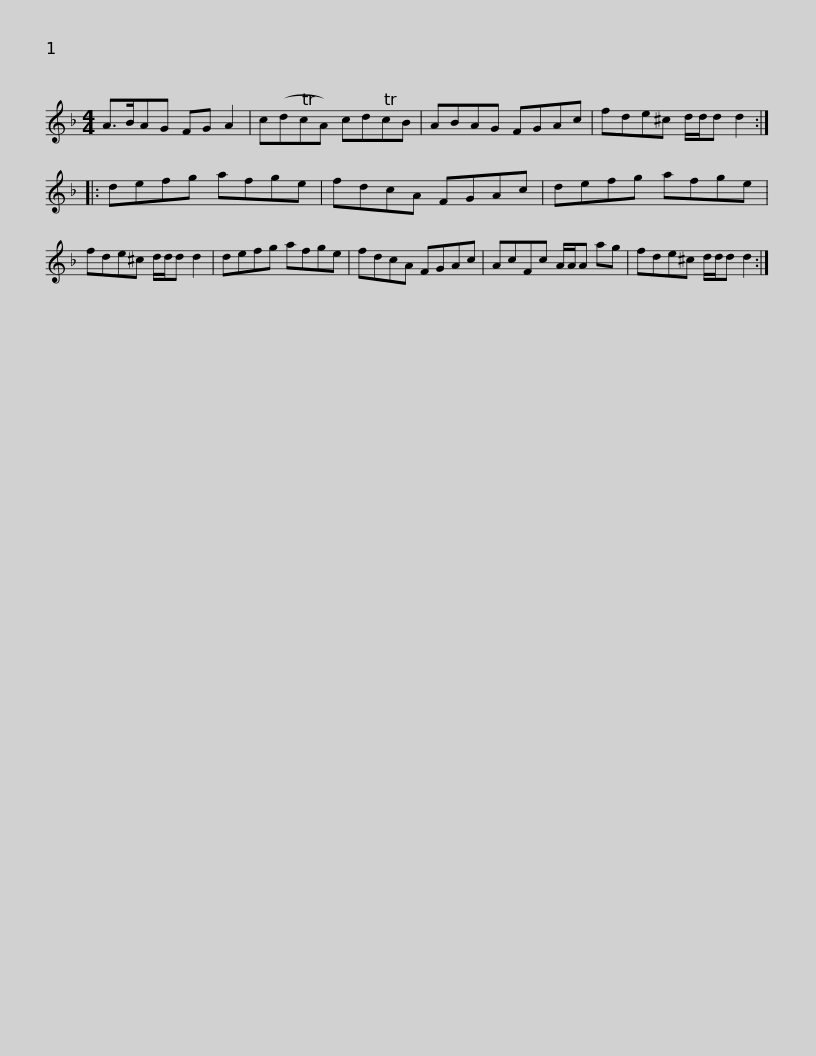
X:1
L:1/8
M:4/4
I:linebreak $
K:Dmin
V:1 treble
V:1
 A>BAG FG A2 | c(dTcA) cdTcB | ABAG FGAc | fde^c d/d/d d2 :: defg afge |$ %5
 fdcA FGAc | defg afge | fde^c d/d/d d2 | defg afge | fdcA FGAc |$ %10
 AcFc A/A/A ag | fde^c d/d/d d2 :| %12
